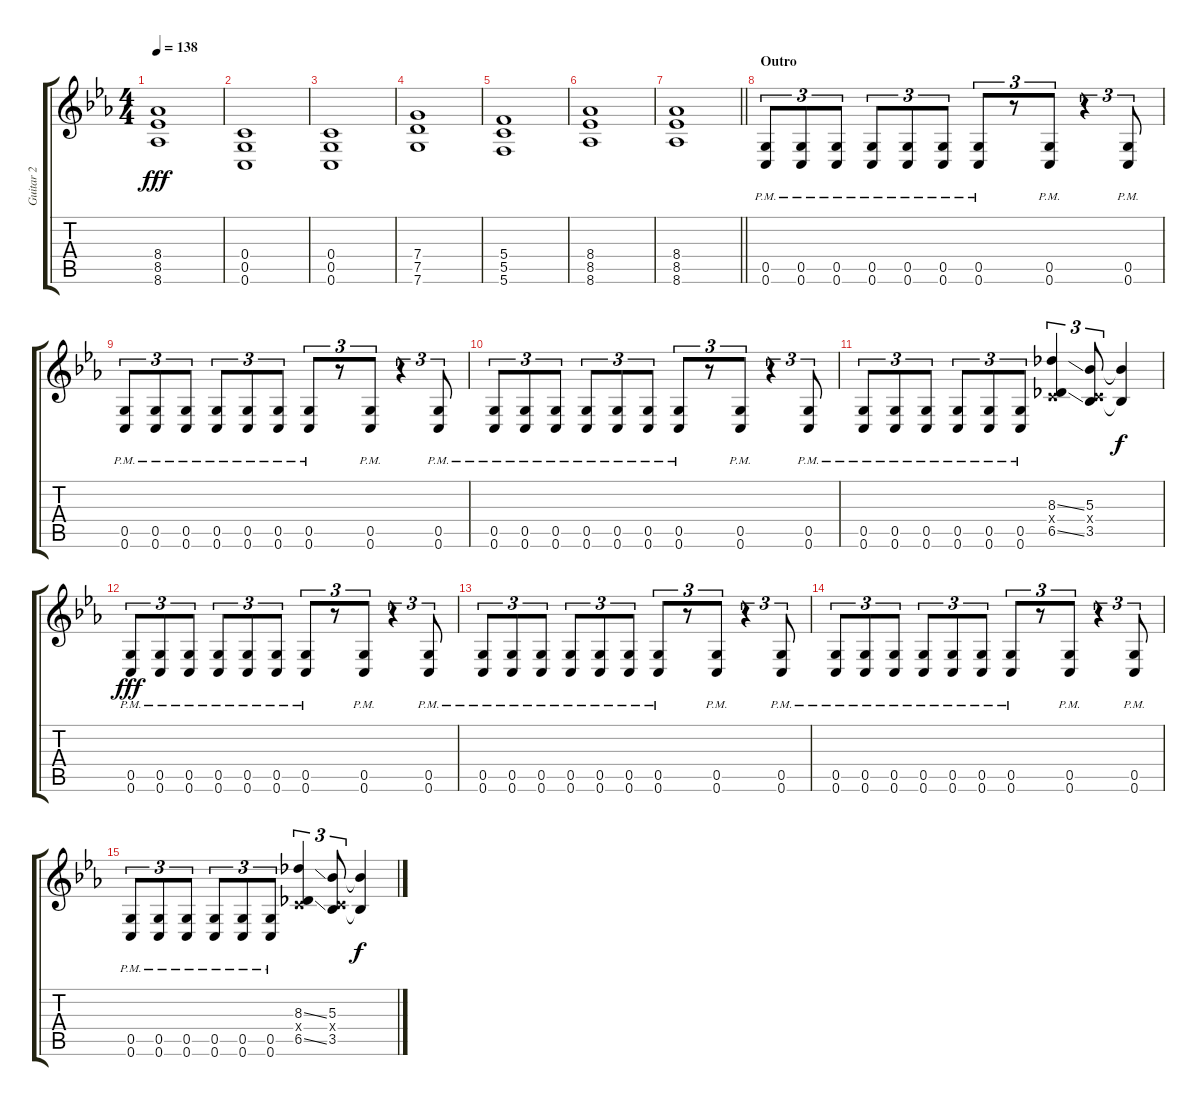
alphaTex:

\track ("Guitar 2" "Guitar 2") {instrument overdrivenguitar}
\staff {score tabs}
\tuning (D4 A3 F3 C3 G2 C2) {hide}
\ts (4 4)
\tempo 138
\clef g2
\ks eb
(8.4 8.5 8.6).1{dy fff} |
(0.4 0.5 0.6).1 |
(0.4 0.5 0.6).1 |
(7.4 7.5 7.6).1 |
(5.4 5.5 5.6).1 |
(8.4 8.5 8.6).1 |
\barLineRight lightlight
(8.4 8.5 8.6).1 |
\section ("" "Outro")
(0.5{pm} 0.6{pm}).8{tu (3 2)} (0.5{pm} 0.6{pm}).8{tu (3 2)} (0.5{pm} 0.6{pm}).8{tu (3 2)} (0.5{pm} 0.6{pm}).8{tu (3 2)} (0.5{pm} 0.6{pm}).8{tu (3 2)} (0.5{pm} 0.6{pm}).8{tu (3 2)} (0.5{pm} 0.6{pm}).8{tu (3 2)} r.8{tu (3 2)} (0.5{pm} 0.6{pm}).8{tu (3 2)} r.4{tu (3 2)} (0.5{pm} 0.6{pm}).8{tu (3 2)} |
(0.5{pm} 0.6{pm}).8{tu (3 2)} (0.5{pm} 0.6{pm}).8{tu (3 2)} (0.5{pm} 0.6{pm}).8{tu (3 2)} (0.5{pm} 0.6{pm}).8{tu (3 2)} (0.5{pm} 0.6{pm}).8{tu (3 2)} (0.5{pm} 0.6{pm}).8{tu (3 2)} (0.5{pm} 0.6{pm}).8{tu (3 2)} r.8{tu (3 2)} (0.5{pm} 0.6{pm}).8{tu (3 2)} r.4{tu (3 2)} (0.5{pm} 0.6{pm}).8{tu (3 2)} |
(0.5{pm} 0.6{pm}).8{tu (3 2)} (0.5{pm} 0.6{pm}).8{tu (3 2)} (0.5{pm} 0.6{pm}).8{tu (3 2)} (0.5{pm} 0.6{pm}).8{tu (3 2)} (0.5{pm} 0.6{pm}).8{tu (3 2)} (0.5{pm} 0.6{pm}).8{tu (3 2)} (0.5{pm} 0.6{pm}).8{tu (3 2)} r.8{tu (3 2)} (0.5{pm} 0.6{pm}).8{tu (3 2)} r.4{tu (3 2)} (0.5{pm} 0.6{pm}).8{tu (3 2)} |
(0.5{pm} 0.6{pm}).8{tu (3 2)} (0.5{pm} 0.6{pm}).8{tu (3 2)} (0.5{pm} 0.6{pm}).8{tu (3 2)} (0.5{pm} 0.6{pm}).8{tu (3 2)} (0.5{pm} 0.6{pm}).8{tu (3 2)} (0.5{pm} 0.6{pm}).8{tu (3 2)} (8.3{ss} 0.4{x} 6.5{ss}).4{tu (3 2)} (5.3 0.4{x} 3.5).8{tu (3 2)} (5.3{t} 3.5{t}).4{dy f} |
(0.5{pm} 0.6{pm}).8{tu (3 2) dy fff} (0.5{pm} 0.6{pm}).8{tu (3 2)} (0.5{pm} 0.6{pm}).8{tu (3 2)} (0.5{pm} 0.6{pm}).8{tu (3 2)} (0.5{pm} 0.6{pm}).8{tu (3 2)} (0.5{pm} 0.6{pm}).8{tu (3 2)} (0.5{pm} 0.6{pm}).8{tu (3 2)} r.8{tu (3 2)} (0.5{pm} 0.6{pm}).8{tu (3 2)} r.4{tu (3 2)} (0.5{pm} 0.6{pm}).8{tu (3 2)} |
(0.5{pm} 0.6{pm}).8{tu (3 2)} (0.5{pm} 0.6{pm}).8{tu (3 2)} (0.5{pm} 0.6{pm}).8{tu (3 2)} (0.5{pm} 0.6{pm}).8{tu (3 2)} (0.5{pm} 0.6{pm}).8{tu (3 2)} (0.5{pm} 0.6{pm}).8{tu (3 2)} (0.5{pm} 0.6{pm}).8{tu (3 2)} r.8{tu (3 2)} (0.5{pm} 0.6{pm}).8{tu (3 2)} r.4{tu (3 2)} (0.5{pm} 0.6{pm}).8{tu (3 2)} |
(0.5{pm} 0.6{pm}).8{tu (3 2)} (0.5{pm} 0.6{pm}).8{tu (3 2)} (0.5{pm} 0.6{pm}).8{tu (3 2)} (0.5{pm} 0.6{pm}).8{tu (3 2)} (0.5{pm} 0.6{pm}).8{tu (3 2)} (0.5{pm} 0.6{pm}).8{tu (3 2)} (0.5{pm} 0.6{pm}).8{tu (3 2)} r.8{tu (3 2)} (0.5{pm} 0.6{pm}).8{tu (3 2)} r.4{tu (3 2)} (0.5{pm} 0.6{pm}).8{tu (3 2)} |
(0.5{pm} 0.6{pm}).8{tu (3 2)} (0.5{pm} 0.6{pm}).8{tu (3 2)} (0.5{pm} 0.6{pm}).8{tu (3 2)} (0.5{pm} 0.6{pm}).8{tu (3 2)} (0.5{pm} 0.6{pm}).8{tu (3 2)} (0.5{pm} 0.6{pm}).8{tu (3 2)} (8.3{ss} 0.4{x} 6.5{ss}).4{tu (3 2)} (5.3 0.4{x} 3.5).8{tu (3 2)} (5.3{t} 3.5{t}).4{dy f}
